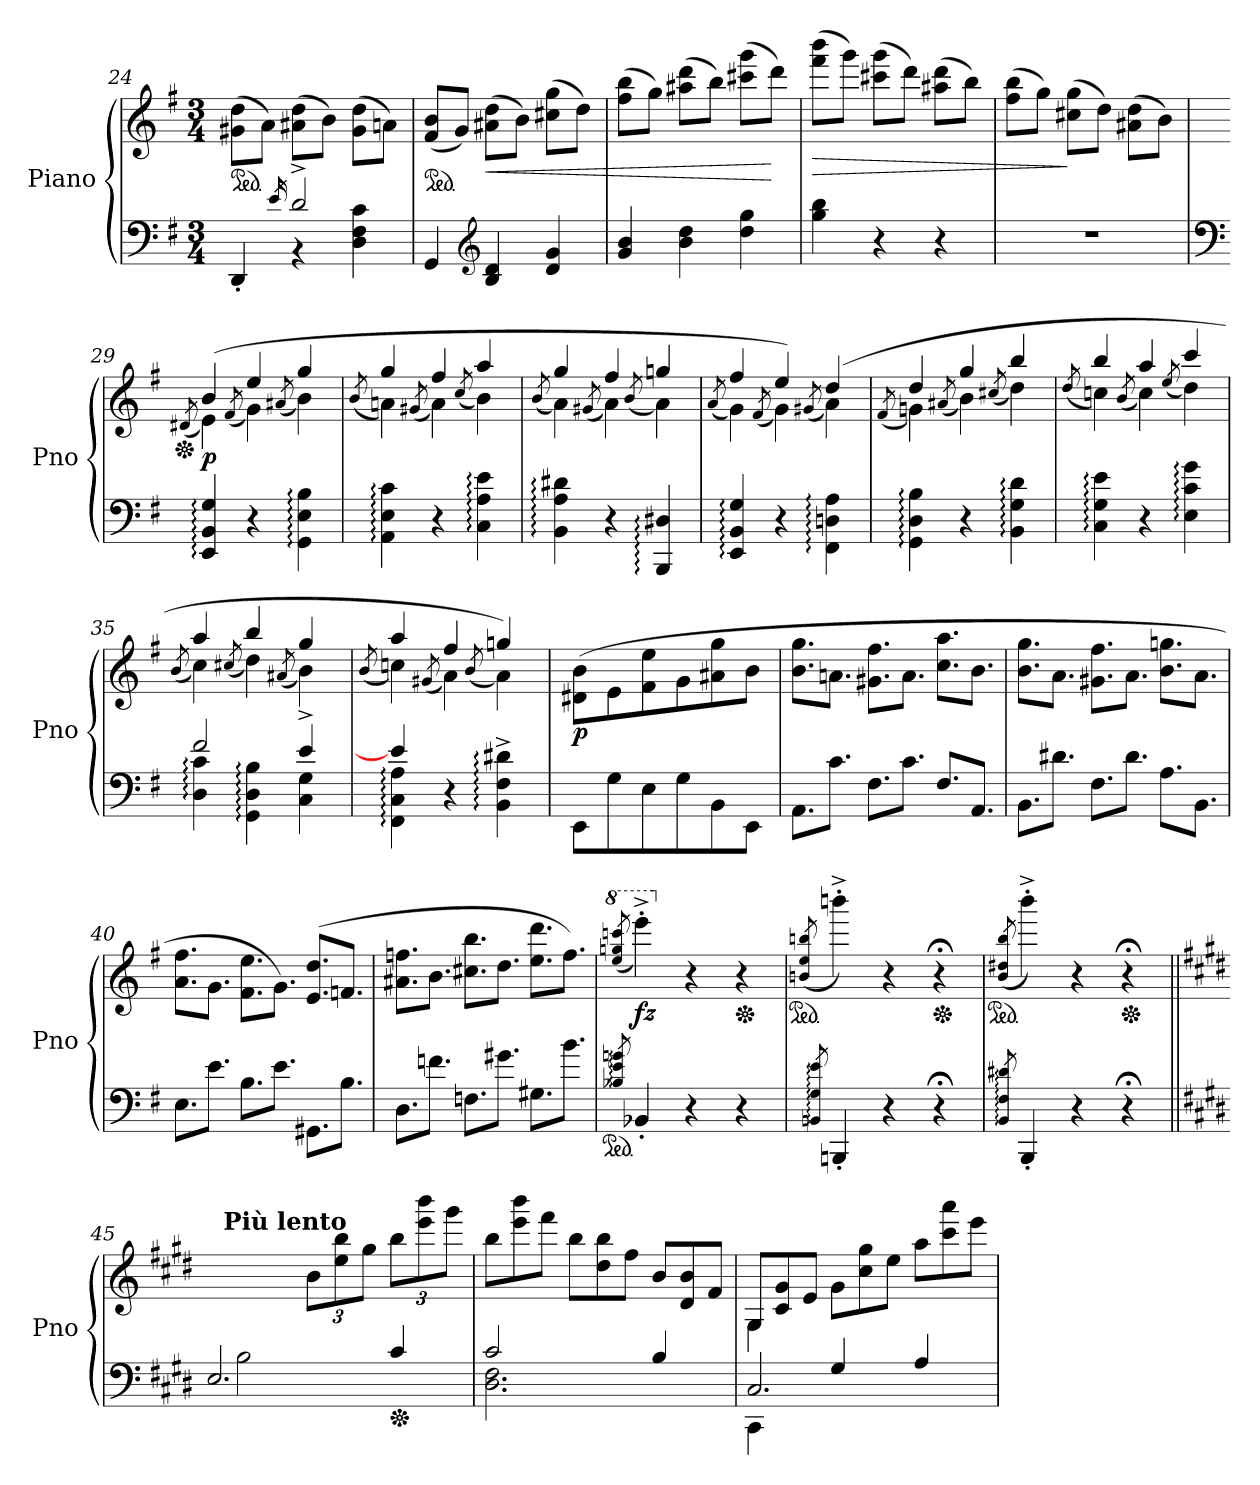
**kern	**kern	**dynam
*part1	*part1	*part1
*staff2	*staff1	*staff1/2
*I"Piano	*	*
*I'Pno	*	*
*clefF4	*clefG2	*
*k[f#]	*k[f#]	*
*M3/4	*M3/4	*
=24	=24	=24
*^	*	*
*	*	*ped	*
4DD'/	4ryy	(8g#X\ 8dd\L	.
.	.	8a\J)	.
16qe/	.	.	.
2d^/	4r	(8a#X\ 8dd\L	.
.	.	8b\J)	.
.	4D\ 4F#\ 4c\	(8g#\ 8dd\L	.
.	.	8an\J)	.
*v	*v	*	*
!!LO:LB:g=z
=25	=25	=25
*	*ped	*
4GG/	(8f#/ 8b/L	.
.	8g/J)	.
*clefG2	*	*
!	!	!LO:HP:b
4B/ 4d/	(8a#X\ 8dd\L	<
.	8b\J)	.
4d/ 4g/	(8cc#X\ 8gg\L	.
.	8dd\J)	.
=26	=26	=26
4g/ 4b/	(8ff#\ 8bb\L	.
.	8gg\J)	.
4b\ 4dd\	(8aa#X\ 8ddd\L	.
.	8bb\J)	.
4dd\ 4gg\	(8ccc#X\ 8ggg\L	.
.	8ddd\J)	[
=27	=27	=27
!	!	!LO:HP:b
4gg\ 4bb\	(8fff#\ 8bbb\L	>
.	8ggg\J)	.
4r	(8ccc#X\ 8ggg\L	.
.	8ddd\J)	.
4r	(8aa#X\ 8ddd\L	.
.	8bb\J)	.
=28	=28	=28
2.r	(8ff#\ 8bb\L	.
.	8gg\J)	.
.	(8cc#X\ 8gg\L	]
.	8dd\J)	.
.	(8a#X\ 8dd\L	.
.	8b\J)	.
=29	=29	=29
*clefF4	*	*
*	*^	*
*	*Xped	*	*
.	.	(8qd#X/	.
!	!	!	!LO:DY:b
4EE/: 4BB/: 4G/:	(4b/	4e\)	p
.	.	(8qf#/	.
4r	4ee/	4g\)	.
.	.	(8qa#X/	.
4GG\: 4E\: 4B\:	4gg/	4b\)	.
!!LO:LB:g=z	!!
=30	=30	=30	=30
.	.	(8qb/	.
4AA\: 4E\: 4c\:	4gg/	4an\)	.
.	.	(8qg#X/	.
4r	4ff#/	4a\)	.
.	.	(8qcc/	.
4C\: 4A\: 4e\:	4aa/	4b\)	.
!!LO:LB:g=z	!!
=31	=31	=31	=31
.	.	(8qb/	.
4BB\: 4A\: 4d#X\:	4gg/	4a\)	.
.	.	(8qg#X/	.
4r	4ff#/	4a\)	.
.	.	(8qb/	.
4BBB/: 4D#X/:	4ggn/	4a\)	.
=32	=32	=32	=32
.	.	(8qa/	.
4EE/: 4BB/: 4G/:	4ff#/	4g\)	.
.	.	(8qf#/	.
4r	4ee/)	4g\)	.
.	.	(8qg#X/	.
4FF#\: 4Dn\: 4A\:	(4dd/	4a\)	.
=33	=33	=33	=33
.	.	(8qf#/	.
4GG\: 4D\: 4B\:	4dd/	4gn\)	.
.	.	(8qa#X/	.
4r	4gg/	4b\)	.
.	.	(8qcc#X/	.
4BB\: 4G\: 4d\:	4bb/	4dd\)	.
=34	=34	=34	=34
.	.	(8qdd/	.
4C\: 4G\: 4e\:	4bb/	4ccn\)	.
.	.	(8qb/	.
4r	4aa/	4cc\)	.
.	.	(8qee/	.
4E\: 4c\: 4g\:	4ccc/	4dd\)	.
=35	=35	=35	=35
.	.	(8qb/	.
*^	*	*	*
2f#/	4D\: 4c\:	4aa/	4cc\)	.
.	.	.	(8qcc#X/	.
.	4GG\: 4D\: 4B\:	4bb/	4dd\)	.
.	.	.	(8qa#X/	.
4C/yy:^ 4G/yy:^ [4e/:^	4C\ 4G\	4gg/	4b\)	.
=36	=36	=36	=36	=36
.	.	.	(8qb/	.
4e/]	4FF#\: 4C\: 4A\:	4aa/	4ccn\)	.
.	.	.	(8qg#X/	.
4r	2ryy	4ff#/	4a\)	.
.	.	.	(8qb/	.
4BB\:^ 4F#\:^ 4d#X\:^	.	4ggn/)	4a\)	.
*v	*v	*	*	*
!!LO:LB:g=z
=37	=37	=37	=37
!	!	!	!LO:DY:b
*	*v	*v	*
8EE\L	(8d#X\ 8b\L	p
8G\	8e\	.
8E\	8f#\ 8ee\	.
8G\	8g\	.
8BB\	8a#X\ 8gg\	.
8EE\J	8b\J	.
=38	=38	=38
*Xtuplet	*Xtuplet	*
12.AA\L	12.b\ 12.gg\L	.
12.c\J	12.an\J	.
12.F#\L	12.g#X\ 12.ff#\L	.
12.c\J	12.a\J	.
!	!	!LO:DY:b
12.F#/L	12.cc\ 12.aa\L	other-dynamics
12.AA/J	12.b\J	.
=39	=39	=39
12.BB\L	12.b\ 12.gg\L	.
12.d#X\J	12.a\J	.
12.F#\L	12.g#X\ 12.ff#\L	.
12.d#\J	12.a\J	.
12.A\L	12.b\ 12.ggn\L	.
12.BB\J	12.a\J	.
=40	=40	=40
12.E\L	12.a\ 12.ff#\L	.
12.e\J	12.g\J	.
12.B\L	12.f#\ 12.ee\L	.
12.e\J	12.g\J)	.
12.GG#X\L	(12.e/ 12.dd/L	.
12.B\J	12.fn/J	.
=41	=41	=41
12.D\L	12.a#X\ 12.ffn\L	.
12.fn\J	12.b\J	.
12.Fn\L	12.cc#X\ 12.bb\L	.
12.g#X\J	12.dd\J	.
12.G#X\L	12.ee\ 12.ddd\L	.
12.b\J	12.ff\J)	.
!!LO:PB:g=z
=42	=42	=42
*	*8va	*
*ped	*	*
8qB-X/: 8qe/: 8qgn/:	(8qeee/ 8qgggn/ 8qccccn/	.
!	!	!LO:DY:b
4BB-X'/	4eeee'^\)	fz
*	*X8va	*
4r	4r	.
*	*Xped	*
4r	4r	.
=43	=43	=43
*	*ped	*
8qBBn/: 8qG/: 8qe/:	(>8qbn/ 8qee/ 8qbbn/	.
4BBBn'/	4bbbn'^\)	.
4r	4r	.
*	*Xped	*
4r;<	4r;<	.
=44	=44	=44
*	*ped	*
8qBB/: 8qF#/: 8qd#X/:	(>8qb/ 8qdd#X/ 8qbb/	.
4BBB'/	4bbb'^\)	.
4r	4r	.
*	*Xped	*
4r;<	4r;<	.
=45||	=45||	=45||
*k[f#c#g#d#]	*k[f#c#g#d#]	*
*tuplet	*	*
*Xbrackettup	*	*
*	*MM168	*
*^	*	*
*	*^	*	*
!	!	!	!LO:TX:a:B:t=Più lento	!
!	!	!	!	!LO:DY:a=2
!	!	!	!	!LO:DY:n=1:a
(12B/Lyy	2B\	2.E	12ryy	other-dynamics other-dynamics
3%2ryy	.	.	12e/ 12b/	.
.	.	.	12g#/J	.
*	*	*	*tuplet	*
*	*	*	*Xbrackettup	*
.	.	.	12b\L	.
.	.	.	12ee\ 12bb\	.
.	.	.	12gg#\J	.
*Xped	*	*	*	*
.	4c#/	.	12bb\L	.
.	.	.	12eee\ 12bbb\	.
.	.	.	12ggg#\J	.
*	*v	*v	*	*
=46	=46	=46	=46
*	*	*Xtuplet	*
2c#/	2.D#\ 2.F#\	12bb\L	.
.	.	12eee\ 12bbb\	.
.	.	12fff#\J	.
.	.	12bb\L	.
.	.	12dd#\ 12bb\	.
.	.	12ff#\J	.
4B/	.	12b/L	.
.	.	12d#/ 12b/	.
.	.	12f#/J)	.
!!LO:LB:g=z
=47	=47	=47	=47
*	*	*^	*
2.C#/	4CC#\	12G#/L	4G#\	.
.	.	12c#/ 12g#/	.	.
.	.	12e/J	.	.
.	4G#/	12g#\L	2ryy	.
.	.	12cc#\ 12gg#\	.	.
.	.	12ee\J	.	.
.	4A/	12aa\L	.	.
.	.	12ccc#\ 12aaa\	.	.
.	.	12eee\J	.	.
*v	*v	*	*	*
*	*v	*v	*
=	=	=
*-	*-	*-
